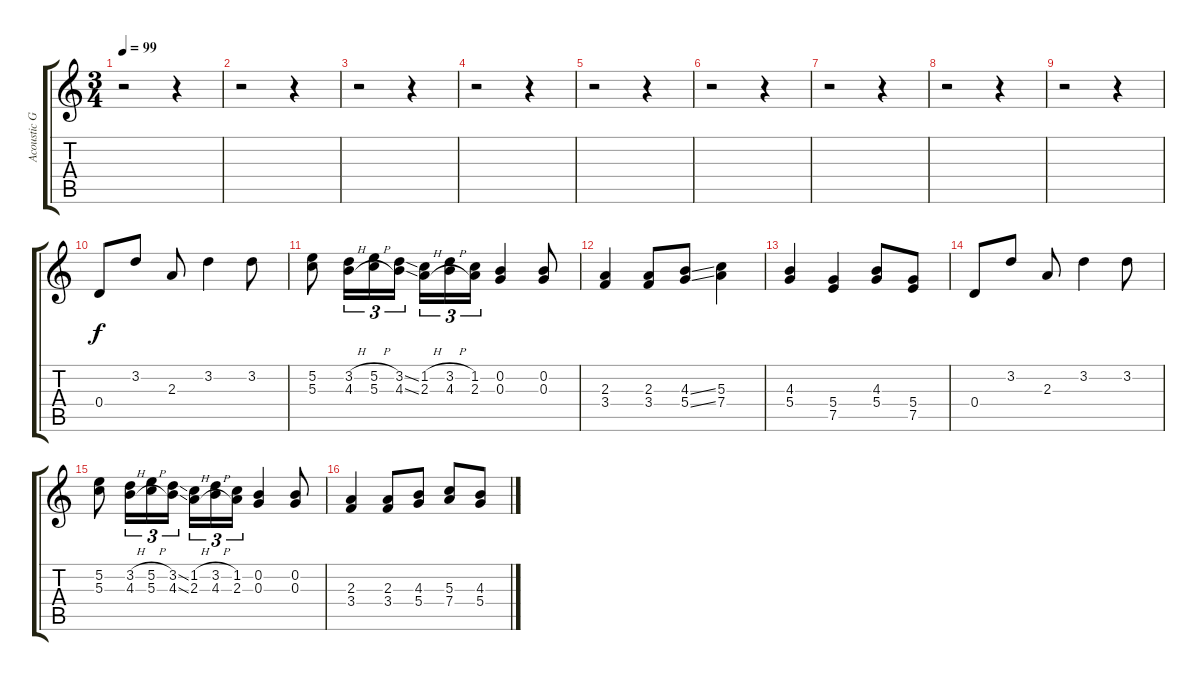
\track ("Acoustic Guitar (Riff A1)" "Acoustic G") {instrument acousticguitarsteel}
\staff {score tabs}
\tuning (E4 B3 G3 D3 A2 E2) {hide}
\ts (3 4)
\tempo 99
\clef g2
\ks c
r.2{dy f} r.4 |
r.2 r.4 |
r.2 r.4 |
r.2 r.4 |
r.2 r.4 |
r.2 r.4 |
r.2 r.4 |
r.2 r.4 |
r.2 r.4 |
0.4.8 3.2.8 2.3.8 3.2.4 3.2.8 |
(5.2 5.3).8 (3.2{h} 4.3{h}).16{tu (3 2)} (5.2{h} 5.3{h}).16{tu (3 2)} (3.2{ss} 4.3{ss}).16{tu (3 2)} (1.2{h} 2.3{h}).16{tu (3 2)} (3.2{h} 4.3{h}).16{tu (3 2)} (1.2 2.3).16{tu (3 2)} (0.2 0.3).4 (0.2 0.3).8 |
(2.3 3.4).4 (2.3 3.4).8 (4.3{ss} 5.4{ss}).8 (5.3 7.4).4 |
(4.3 5.4).4 (5.4 7.5).4 (4.3 5.4).8 (5.4 7.5).8 |
0.4.8 3.2.8 2.3.8 3.2.4 3.2.8 |
(5.2 5.3).8 (3.2{h} 4.3{h}).16{tu (3 2)} (5.2{h} 5.3{h}).16{tu (3 2)} (3.2{ss} 4.3{ss}).16{tu (3 2)} (1.2{h} 2.3{h}).16{tu (3 2)} (3.2{h} 4.3{h}).16{tu (3 2)} (1.2 2.3).16{tu (3 2)} (0.2 0.3).4 (0.2 0.3).8 |
(2.3 3.4).4 (2.3 3.4).8 (4.3 5.4).8 (5.3 7.4).8 (4.3 5.4).8
